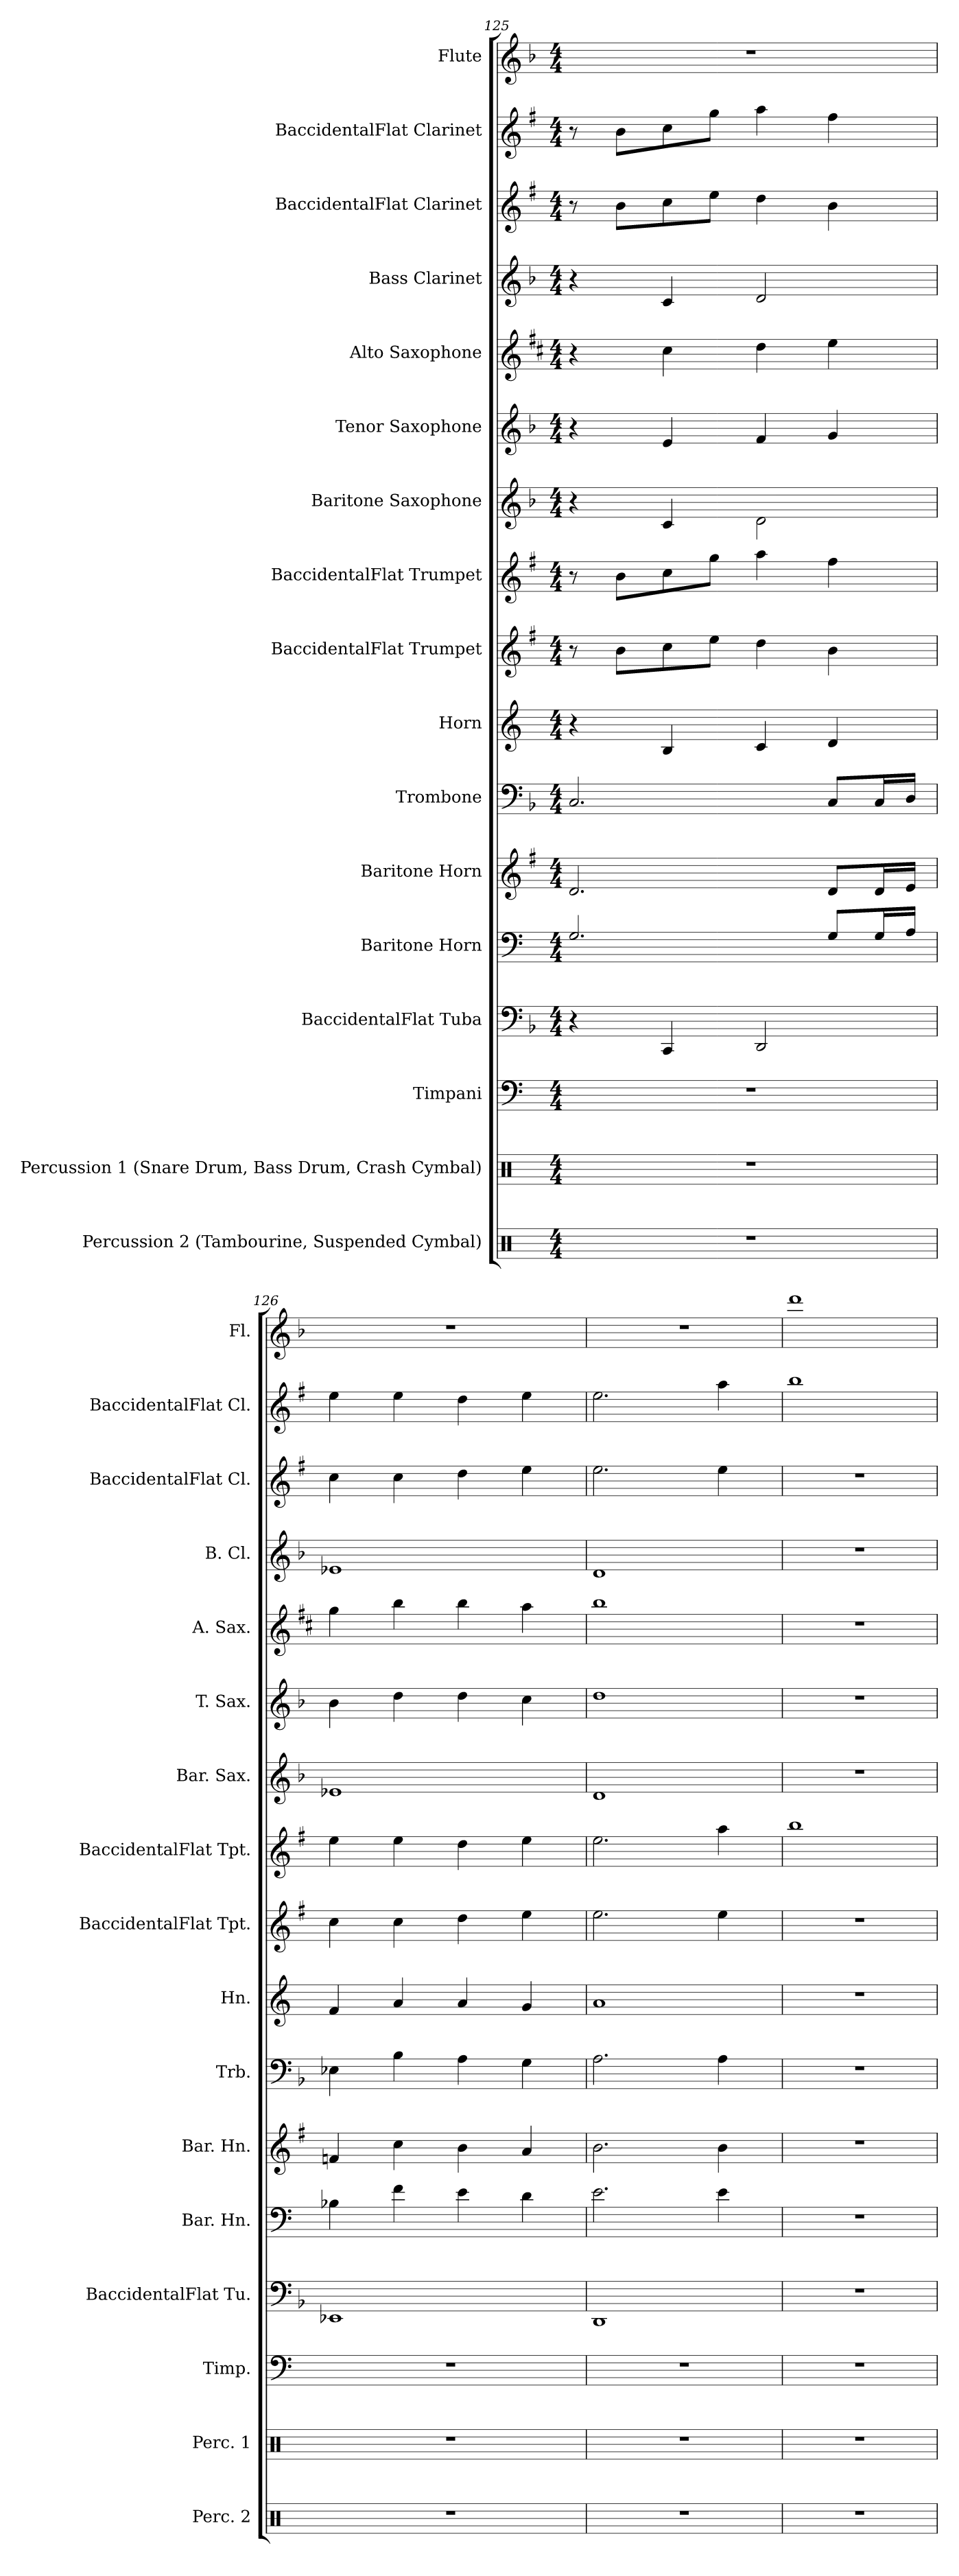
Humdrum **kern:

**kern	**kern	**kern	**kern	**kern	**kern	**kern	**kern	**kern	**kern	**kern	**kern	**kern	**kern	**kern	**kern	**kern
*part17	*part16	*part15	*part14	*part13	*part12	*part11	*part10	*part9	*part8	*part7	*part6	*part5	*part4	*part3	*part2	*part1
*staff17	*staff16	*staff15	*staff14	*staff13	*staff12	*staff11	*staff10	*staff9	*staff8	*staff7	*staff6	*staff5	*staff4	*staff3	*staff2	*staff1
*I"Percussion 2 (Tambourine, Suspended Cymbal)	*I"Percussion 1 (Snare Drum, Bass Drum, Crash Cymbal)	*I"Timpani	*I"BaccidentalFlat Tuba	*I"Baritone Horn	*I"Baritone Horn	*I"Trombone	*I"Horn	*I"BaccidentalFlat Trumpet	*I"BaccidentalFlat Trumpet	*I"Baritone Saxophone	*I"Tenor Saxophone	*I"Alto Saxophone	*I"Bass Clarinet	*I"BaccidentalFlat Clarinet	*I"BaccidentalFlat Clarinet	*I"Flute
*I'Perc. 2	*I'Perc. 1	*I'Timp.	*I'BaccidentalFlat Tu.	*I'Bar. Hn.	*I'Bar. Hn.	*I'Trb.	*I'Hn.	*I'BaccidentalFlat Tpt.	*I'BaccidentalFlat Tpt.	*I'Bar. Sax.	*I'T. Sax.	*I'A. Sax.	*I'B. Cl.	*I'BaccidentalFlat Cl.	*I'BaccidentalFlat Cl.	*I'Fl.
!!LO:PB:g=z
*clefX	*clefX	*clefF4	*clefF4	*clefF4	*clefG2	*clefF4	*clefG2	*clefG2	*clefG2	*clefG2	*clefG2	*clefG2	*clefG2	*clefG2	*clefG2	*clefG2
*	*	*	*	*ITrd4c7	*ITrd1c2	*	*ITrd4c7	*ITrd1c2	*ITrd1c2	*ITrd12c21	*ITrd8c14	*ITrd5c9	*ITrd8c14	*ITrd1c2	*ITrd1c2	*
*k[]	*k[]	*k[]	*k[b-]	*k[b-]	*k[b-]	*k[b-]	*k[b-]	*k[b-]	*k[b-]	*k[b-]	*k[b-]	*k[b-]	*k[b-]	*k[b-]	*k[b-]	*k[b-]
*M4/4	*M4/4	*M4/4	*M4/4	*M4/4	*M4/4	*M4/4	*M4/4	*M4/4	*M4/4	*M4/4	*M4/4	*M4/4	*M4/4	*M4/4	*M4/4	*M4/4
=125	=125	=125	=125	=125	=125	=125	=125	=125	=125	=125	=125	=125	=125	=125	=125	=125
1r	1r	1r	4r	2.C/	2.c/	2.C/	4r	8r	8r	4r	4r	4r	4r	8r	8r	1r
.	.	.	.	.	.	.	.	8a\L	8a\L	.	.	.	.	8a\L	8a\L	.
.	.	.	4CC/	.	.	.	4E/	8b-\	8b-\	4C/	4E/	4e\	4C/	8b-\	8b-\	.
.	.	.	.	.	.	.	.	8dd\J	8ff\J	.	.	.	.	8dd\J	8ff\J	.
.	.	.	2DD/	.	.	.	4F/	4cc\	4gg\	2D\	4F/	4f\	2D/	4cc\	4gg\	.
.	.	.	.	8C/L	8c/L	8C/L	4G/	4a\	4ee\	.	4G/	4g\	.	4a\	4ee\	.
.	.	.	.	16C/L	16c/L	16C/L	.	.	.	.	.	.	.	.	.	.
.	.	.	.	16D/JJ	16d/JJ	16D/JJ	.	.	.	.	.	.	.	.	.	.
=126	=126	=126	=126	=126	=126	=126	=126	=126	=126	=126	=126	=126	=126	=126	=126	=126
1r	1r	1r	1EE-X	4E-X\	4e-X/	4E-X\	4B-/	4b-\	4dd\	1E-X	4B-\	4b-\	1E-X	4b-\	4dd\	1r
.	.	.	.	4B-\	4b-\	4B-\	4d/	4b-\	4dd\	.	4d\	4dd\	.	4b-\	4dd\	.
.	.	.	.	4A\	4a\	4A\	4d/	4cc\	4cc\	.	4d\	4dd\	.	4cc\	4cc\	.
.	.	.	.	4G\	4g/	4G\	4c/	4dd\	4dd\	.	4c\	4cc\	.	4dd\	4dd\	.
=127	=127	=127	=127	=127	=127	=127	=127	=127	=127	=127	=127	=127	=127	=127	=127	=127
1r	1r	1r	1DD	2.A\	2.a\	2.A\	1d	2.dd\	2.dd\	1D	1d	1dd	1D	2.dd\	2.dd\	1r
.	.	.	.	4A\	4a\	4A\	.	4dd\	4gg\	.	.	.	.	4dd\	4gg\	.
=128	=128	=128	=128	=128	=128	=128	=128	=128	=128	=128	=128	=128	=128	=128	=128	=128
1r	1r	1r	1r	1r	1r	1r	1r	1r	1aa	1r	1r	1r	1r	1r	1aa	1ddd
=	=	=	=	=	=	=	=	=	=	=	=	=	=	=	=	=
*-	*-	*-	*-	*-	*-	*-	*-	*-	*-	*-	*-	*-	*-	*-	*-	*-
